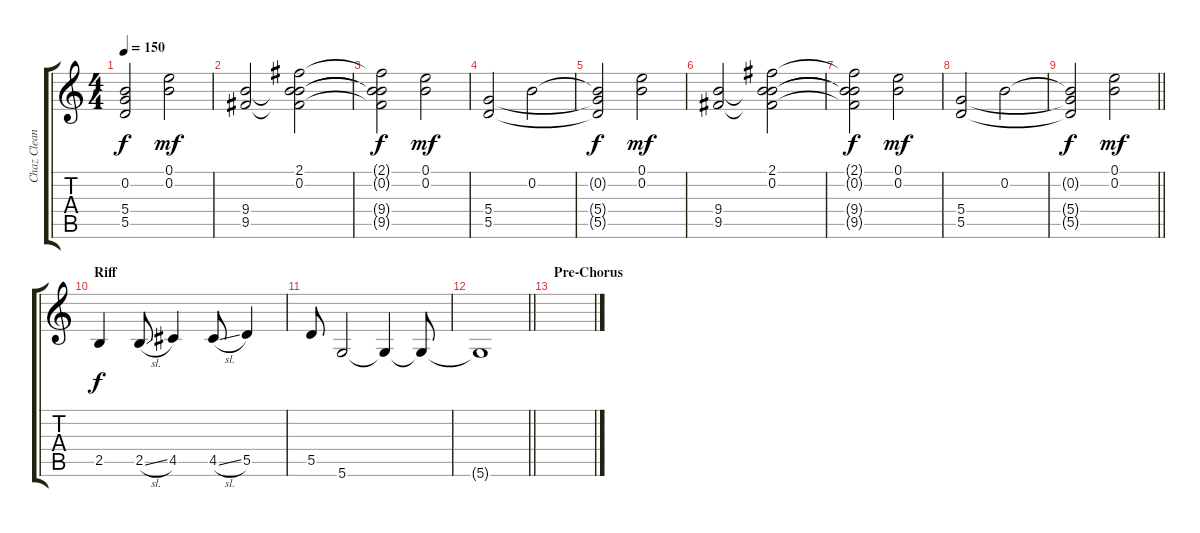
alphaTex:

\track ("Chaz Clean" "Chaz Clean") {instrument electricguitarjazz}
\staff {score tabs}
\tuning (E4 B3 G3 D3 A2 D2) {hide}
\ts (4 4)
\tempo 150
\clef g2
\ks c
(0.2{t} 5.4{t} 5.5{t}).2{dy f} (0.1 0.2).2{dy mf} |
(9.4 9.5).2 (2.1 0.2 9.4{t} 9.5{t}).2 |
(2.1{t} 0.2{t} 9.4{t} 9.5{t}).2{dy f} (0.1 0.2).2{dy mf} |
(5.4 5.5).2 0.2.2 |
(0.2{t} 5.4{t} 5.5{t}).2{dy f} (0.1 0.2).2{dy mf} |
(9.4 9.5).2 (2.1 0.2 9.4{t} 9.5{t}).2 |
(2.1{t} 0.2{t} 9.4{t} 9.5{t}).2{dy f} (0.1 0.2).2{dy mf} |
(5.4 5.5).2 0.2.2 |
\barLineRight lightlight
(0.2{t} 5.4{t} 5.5{t}).2{dy f} (0.1 0.2).2{dy mf} |
\section ("" "Riff")
2.5.4{dy f} 2.5{sl}.8 4.5.4 4.5{sl}.8 5.5.4 |
5.5.8 5.6.2 5.6{t}.4 5.6{t}.8 |
\barLineRight lightlight
5.6{t}.1 |
\section ("" "Pre-Chorus")
